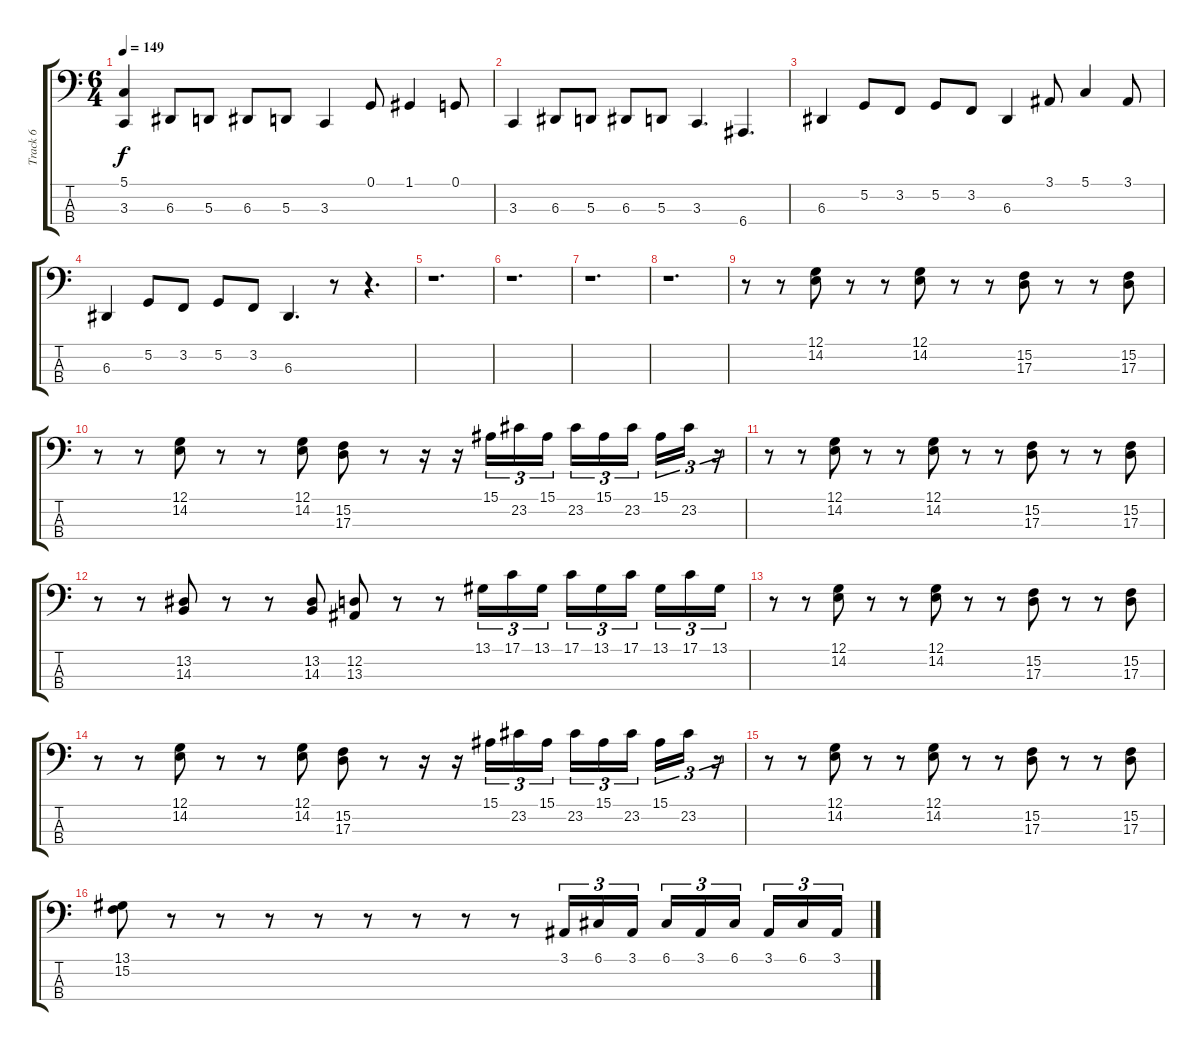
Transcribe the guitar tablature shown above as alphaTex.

\track ("Track 6" "Track 6") {instrument vibraphone}
\staff {score tabs}
\tuning (G2 D2 A1 E1) {hide}
\ts (6 4)
\tempo 149
\clef f4
\ks c
(5.1 3.3).4{dy f} 6.3.8 5.3.8 6.3.8 5.3.8 3.3.4 0.1.8 1.1.4 0.1.8 |
3.3.4 6.3.8 5.3.8 6.3.8 5.3.8 3.3.4{d} 6.4.4{d} |
6.3.4 5.2.8 3.2.8 5.2.8 3.2.8 6.3.4 3.1.8 5.1.4 3.1.8 |
6.3.4 5.2.8 3.2.8 5.2.8 3.2.8 6.3.4{d} r.8 r.4{d} |
r.1{d} |
r.1{d} |
r.1{d} |
r.1{d} |
r.8 r.8 (12.1 14.2).8 r.8 r.8 (12.1 14.2).8 r.8 r.8 (15.2 17.3).8 r.8 r.8 (15.2 17.3).8 |
r.8 r.8 (12.1 14.2).8 r.8 r.8 (12.1 14.2).8 (15.2 17.3).8 r.8 r.16 r.16 15.1.16{tu (3 2)} 23.2.16{tu (3 2)} 15.1.16{tu (3 2)} 23.2.16{tu (3 2)} 15.1.16{tu (3 2)} 23.2.16{tu (3 2)} 15.1.16{tu (3 2)} 23.2.16{tu (3 2)} r.16{tu (3 2)} |
r.8 r.8 (12.1 14.2).8 r.8 r.8 (12.1 14.2).8 r.8 r.8 (15.2 17.3).8 r.8 r.8 (15.2 17.3).8 |
r.8 r.8 (13.2 14.3).8 r.8 r.8 (13.2 14.3).8 (12.2 13.3).8 r.8 r.8 13.1.16{tu (3 2)} 17.1.16{tu (3 2)} 13.1.16{tu (3 2)} 17.1.16{tu (3 2)} 13.1.16{tu (3 2)} 17.1.16{tu (3 2)} 13.1.16{tu (3 2)} 17.1.16{tu (3 2)} 13.1.16{tu (3 2)} |
r.8 r.8 (12.1 14.2).8 r.8 r.8 (12.1 14.2).8 r.8 r.8 (15.2 17.3).8 r.8 r.8 (15.2 17.3).8 |
r.8 r.8 (12.1 14.2).8 r.8 r.8 (12.1 14.2).8 (15.2 17.3).8 r.8 r.16 r.16 15.1.16{tu (3 2)} 23.2.16{tu (3 2)} 15.1.16{tu (3 2)} 23.2.16{tu (3 2)} 15.1.16{tu (3 2)} 23.2.16{tu (3 2)} 15.1.16{tu (3 2)} 23.2.16{tu (3 2)} r.16{tu (3 2)} |
r.8 r.8 (12.1 14.2).8 r.8 r.8 (12.1 14.2).8 r.8 r.8 (15.2 17.3).8 r.8 r.8 (15.2 17.3).8 |
(13.1 15.2).8 r.8 r.8 r.8 r.8 r.8 r.8 r.8 r.8 3.1.16{tu (3 2)} 6.1.16{tu (3 2)} 3.1.16{tu (3 2)} 6.1.16{tu (3 2)} 3.1.16{tu (3 2)} 6.1.16{tu (3 2)} 3.1.16{tu (3 2)} 6.1.16{tu (3 2)} 3.1.16{tu (3 2)}
